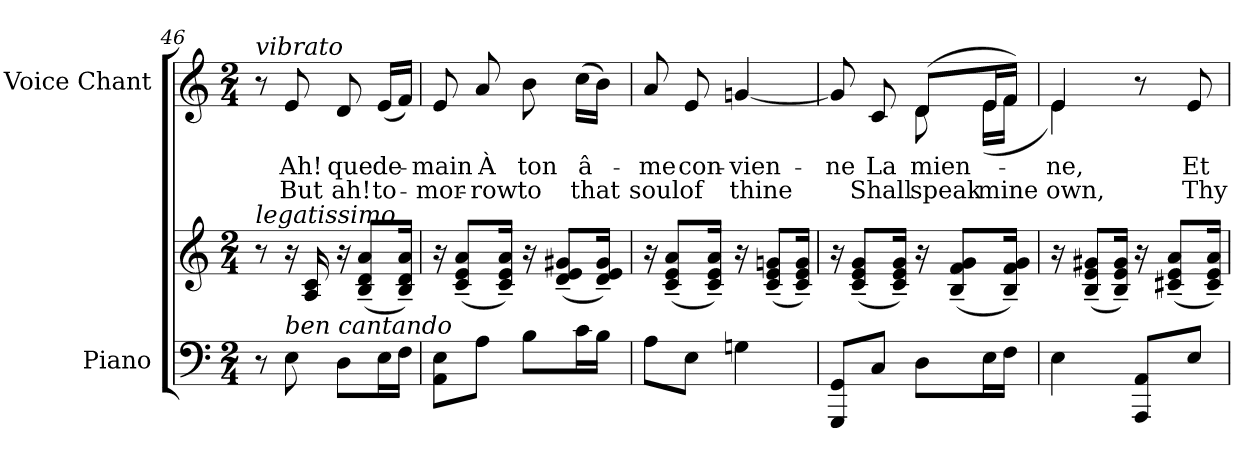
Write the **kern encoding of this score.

**kern	**kern	**kern	**text	**text
*part2	*part2	*part1	*part1	*part1
*staff3	*staff2	*staff1	*staff1	*staff1
*I"Piano	*	*I"Voice Chant	*	*
*I'Pno	*	*	*	*
*clefF4	*clefG2	*clefG2	*	*
*k[]	*k[]	*k[]	*	*
*M2/4	*M2/4	*M2/4	*	*
=46	=46	=46	=46	=46
!	!	!LO:TX:a:i:t=vibrato	!	!
!	!LO:TX:i:t=legatissimo	!	!	!
8r	8r	8r	.	.
!LO:TX:i:t=ben cantando	!	!	!	!
8E\	16r	8e/	Ah!	But
.	16A/ 16c/	.	.	.
8D\L	16r	8d/	que	ah!
.	(8B/~ 8d/~ 8a/~L	.	.	.
16E\L	.	(16e/LL	de-	to-
16F\JJ	16B/~ 16d/~ 16a/~Jk)	16f/JJ)	.	.
=47	=47	=47	=47	=47
8AA\ 8E\L	16r	8e/	-main	-mor-
.	(8c/~ 8e/~ 8a/~L	.	.	.
8A\J	.	8a/	À	-row
.	16c/~ 16e/~ 16a/~Jk)	.	.	.
8B\L	16r	8b\	ton	to
.	(8d/~ 8e/~ 8g#X/~L	.	.	.
16c\L	.	(16cc\LL	â-	-that
16B\JJ	16d/~ 16e/~ 16g#/~Jk)	16b\JJ)	.	.
=48	=48	=48	=48	=48
8A\L	16r	8a/	-me	soul
.	(8c/~ 8e/~ 8a/~L	.	.	.
8E\J	.	8e/	con-	of
.	16c/~ 16e/~ 16a/~Jk)	.	.	.
4Gn\	16r	[4gn/	-vien-	-thine
.	(8c/~ 8e/~ 8gn/~L	.	.	.
.	16c/~ 16e/~ 16g/~Jk)	.	.	.
=49	=49	=49	=49	=49
*	*	*^	*	*
8GGG/ 8GG/L	16r	8g/]	4ryy	-ne	.
.	(8c/~ 8e/~ 8g/~L	.	.	.	.
8C/J	.	8c/	.	La	Shall
.	16c/~ 16e/~ 16g/~Jk)	.	.	.	.
8D\L	16r	(8d/L	8d\	mien-	speak
.	(8B/~ 8f/~ 8g/~L	.	.	.	.
16E\L	.	16e/L	(16e\LL	.	-mine
16F\JJ	16B/~ 16f/~ 16g/~Jk)	16f/JJ)	16f\JJ	.	.
=50	=50	=50	=50	=50	=50
4E\	16r	4e/	4e\)	-ne,	own,
.	(8B/~ 8e/~ 8g#X/~L	.	.	.	.
.	16B/~ 16e/~ 16g#/~Jk)	.	.	.	.
8AAA/ 8AA/L	16r	8r	4ryy	.	.
.	(8c#X/~ 8e/~ 8a/~L	.	.	.	.
8E/J	.	8e/	.	Et	Thy
.	16c#/~ 16e/~ 16a/~Jk)	.	.	.	.
*	*	*v	*v	*	*
=	=	=	=	=
*-	*-	*-	*-	*-
